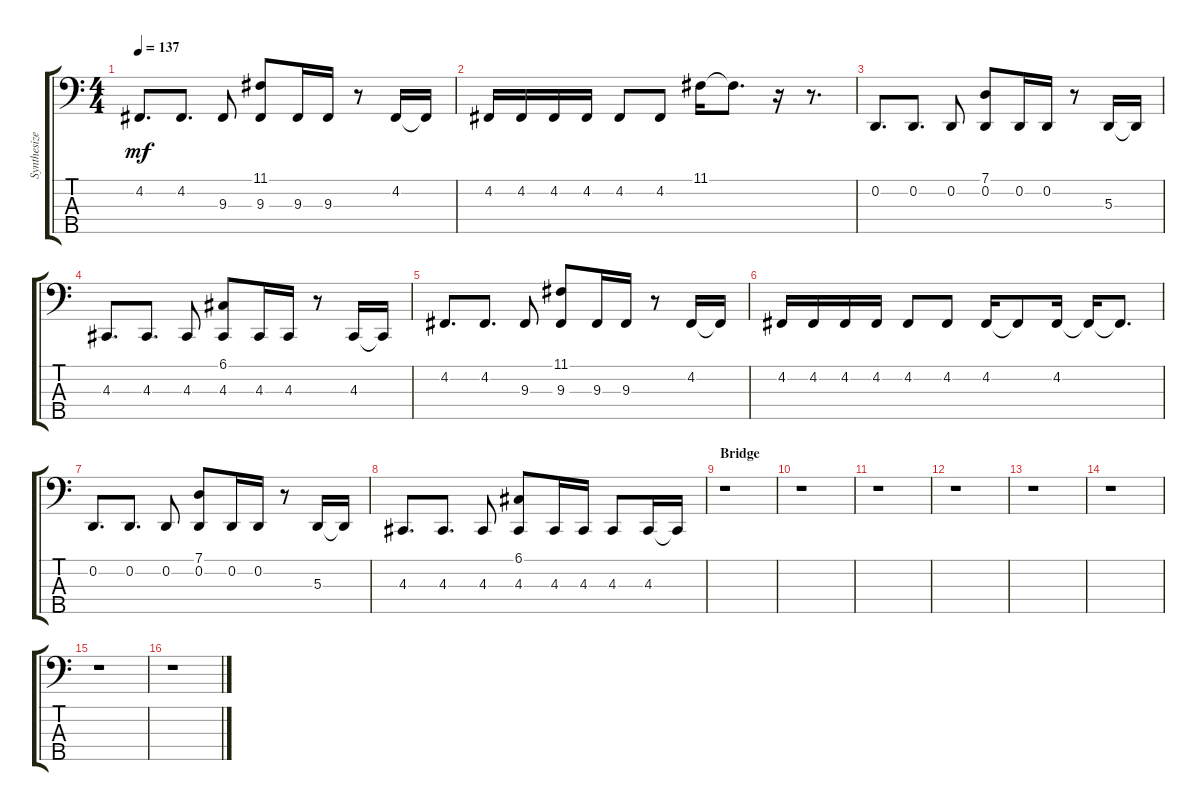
\track ("Synthesizer" "Synthesize") {instrument pad2warm}
\staff {score tabs}
\tuning (G2 D2 A1 E1 B0) {hide}
\ts (4 4)
\tempo 137
\clef f4
\ks c
4.2.8{d dy mf} 4.2.8{d} 9.3.8 (11.1 9.3).8 9.3.16 9.3.16 r.8 4.2.16 4.2{t}.16 |
4.2.16 4.2.16 4.2.16 4.2.16 4.2.8 4.2.8 11.1.16 11.1{t}.8{d} r.16 r.8{d} |
0.2.8{d} 0.2.8{d} 0.2.8 (7.1 0.2).8 0.2.16 0.2.16 r.8 5.3.16 5.3{t}.16 |
4.3.8{d} 4.3.8{d} 4.3.8 (6.1 4.3).8 4.3.16 4.3.16 r.8 4.3.16 4.3{t}.16 |
4.2.8{d} 4.2.8{d} 9.3.8 (11.1 9.3).8 9.3.16 9.3.16 r.8 4.2.16 4.2{t}.16 |
4.2.16 4.2.16 4.2.16 4.2.16 4.2.8 4.2.8 4.2.16 4.2{t}.8 4.2.16 4.2{t}.16 4.2{t}.8{d} |
0.2.8{d} 0.2.8{d} 0.2.8 (7.1 0.2).8 0.2.16 0.2.16 r.8 5.3.16 5.3{t}.16 |
4.3.8{d} 4.3.8{d} 4.3.8 (6.1 4.3).8 4.3.16 4.3.16 4.3.8 4.3.16 4.3{t}.16 |
\section ("" "Bridge")
r.1 |
r.1 |
r.1 |
r.1 |
r.1 |
r.1 |
r.1 |
r.1
